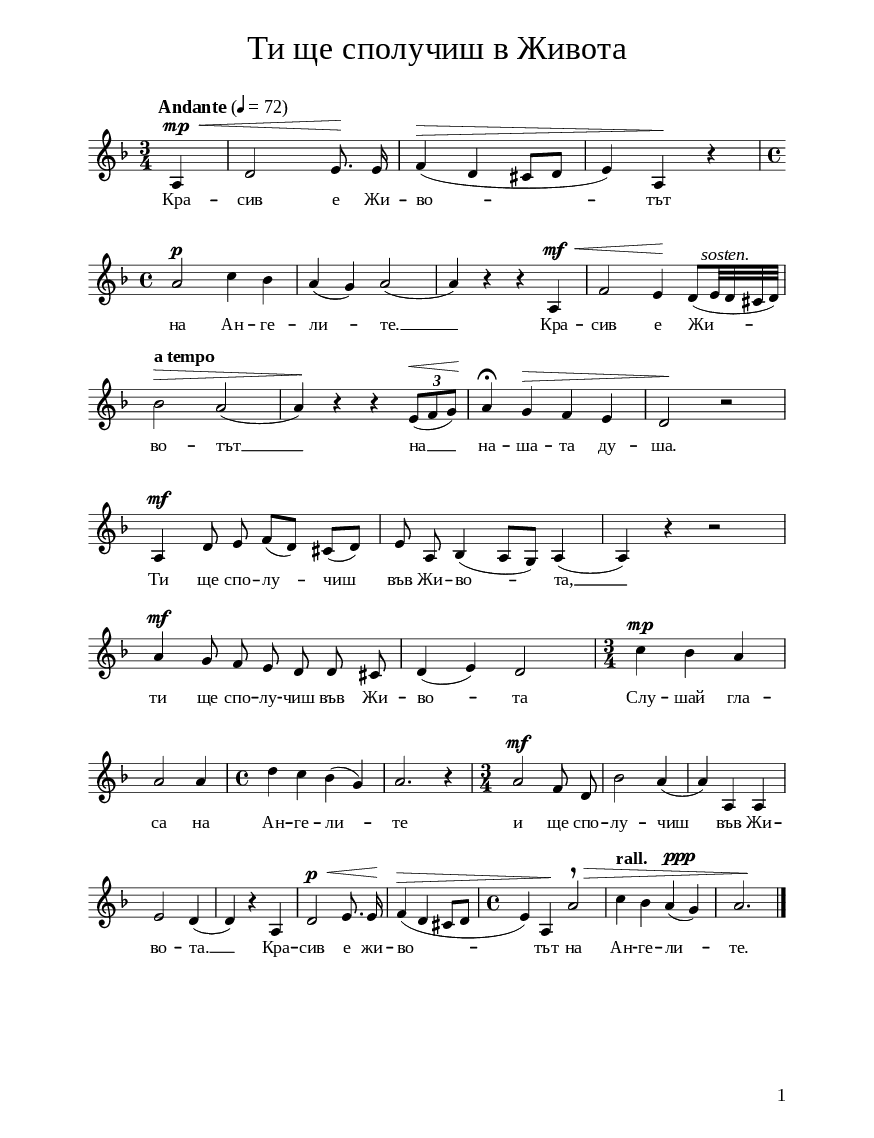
\version "2.24.2"

% include paper part and global functions
\include "include/globals.ily"

\bookpart {
  \label #'ref214
  \tocItem \markup "Ти ще сполучиш в Живота – Ti šte spolučiš v Života"
  \include "include/bookpart-paper.ily"
  \score {
    \include "include/score-layout.ily"

    \new Voice \absolute {
      \clef treble
      \key d \minor
      \time 3/4
      \tempoFunc "Andante" 4 "72"
      \autoBeamOff
      \partial 4

      a4^\mp^\< | d'2 e'8. \! e'16 | f'4^\> ( d'4 cis'8[d'8] |  e'4 ) a4 \! r4 | \break

      \time 4/4  a'2^ \p c''4 bes'4 | a'4 ( g'4 ) a'2 ( | a'4 ) r4 r4 a4^\mf ^\< | f'2 e'4 \! d'8 ^\markup { \large \italic "   sosten."} [( e'32 d'32 cis'32 d'32 )] | \break

      \once \override Hairpin.shorten-pair = #'(0 . -3) bes'2^\> ^\markup { \large \bold "a tempo" } a'2 ( | a'4 ) \! r4 r4 \override TupletNumber.text = \markup { \bold "3"} \times 2/3  { e'8^\< [( f'8 g'8 )] } | a'4 \! \fermata
      \once \override Hairpin.to-barline = ##f
      g'4^\> f'4 e'4 |   d'2 \! r2 | \break

      a4^\mf d'8 e'8 f'8 [( d'8 )]  cis'8 [( d'8 )] | e'8 a8 bes4 ( a8 [g8] ) a4 ( | a4 ) r4 r2 | \break

      a'4^\mf g'8 f'8 e'8 d'8 d'8 cis'8 | d'4 ( e'4 ) d'2 | \time 3/4  | c''4^\mp bes'4 a'4 | \break

      a'2 a'4 | \time 4/4  d''4 c''4 bes'4 ( g'4 ) | a'2. r4 | \time 3/4 | a'2^\mf f'8 d'8 | 

      bes'2 a'4 ( | a'4 ) a4 a4 | \break  e'2 d'4 ( | d'4 ) r4 a4 |
      
      d'2^\p^\< e'8. e'16 \! | 


      f'4^\> ( d'4 cis'8 [d'8] | \time 4/4  e'4 ) a4 \! ^\markup { "      " \fontsize #3 \musicglyph "comma"}

      \once \override Hairpin.shorten-pair = #'(1.5 . -4)
      a'2  ^\> | c''4 ^\markup { \large \bold "rall." }  bes'4 a'4^\markup { \dynamic "ppp"} ( g'4 ) | a'2. \! \bar "|."

    }
    \addlyrics {

      Кра -- сив е Жи -- во -- тът на Ан -- ге -- ли -- те. __
      Кра -- сив е Жи -- во -- тът __ на __ на -- ша -- та ду -- ша.
      Ти ще спо -- лу -- чиш във Жи -- во -- та, __
      ти ще спо -- лу -- чиш във Жи -- во -- та
      Слу -- шай гла -- са на Ан -- ге -- ли -- те
      и ще спо -- лу -- чиш във Жи -- во -- та. __
      Кра -- сив е жи -- во -- тът на Ан -- ге -- ли -- те.

    }

    \header {
      title = \titleFunc "Ти ще сполучиш в Живота" "Ti šte spolučiš v Života"
    }

    \midi{}

  } % score
  \pageBreak
  % include foreign translation(s) of the song
  


} % bookpart

% Più mosso
%
